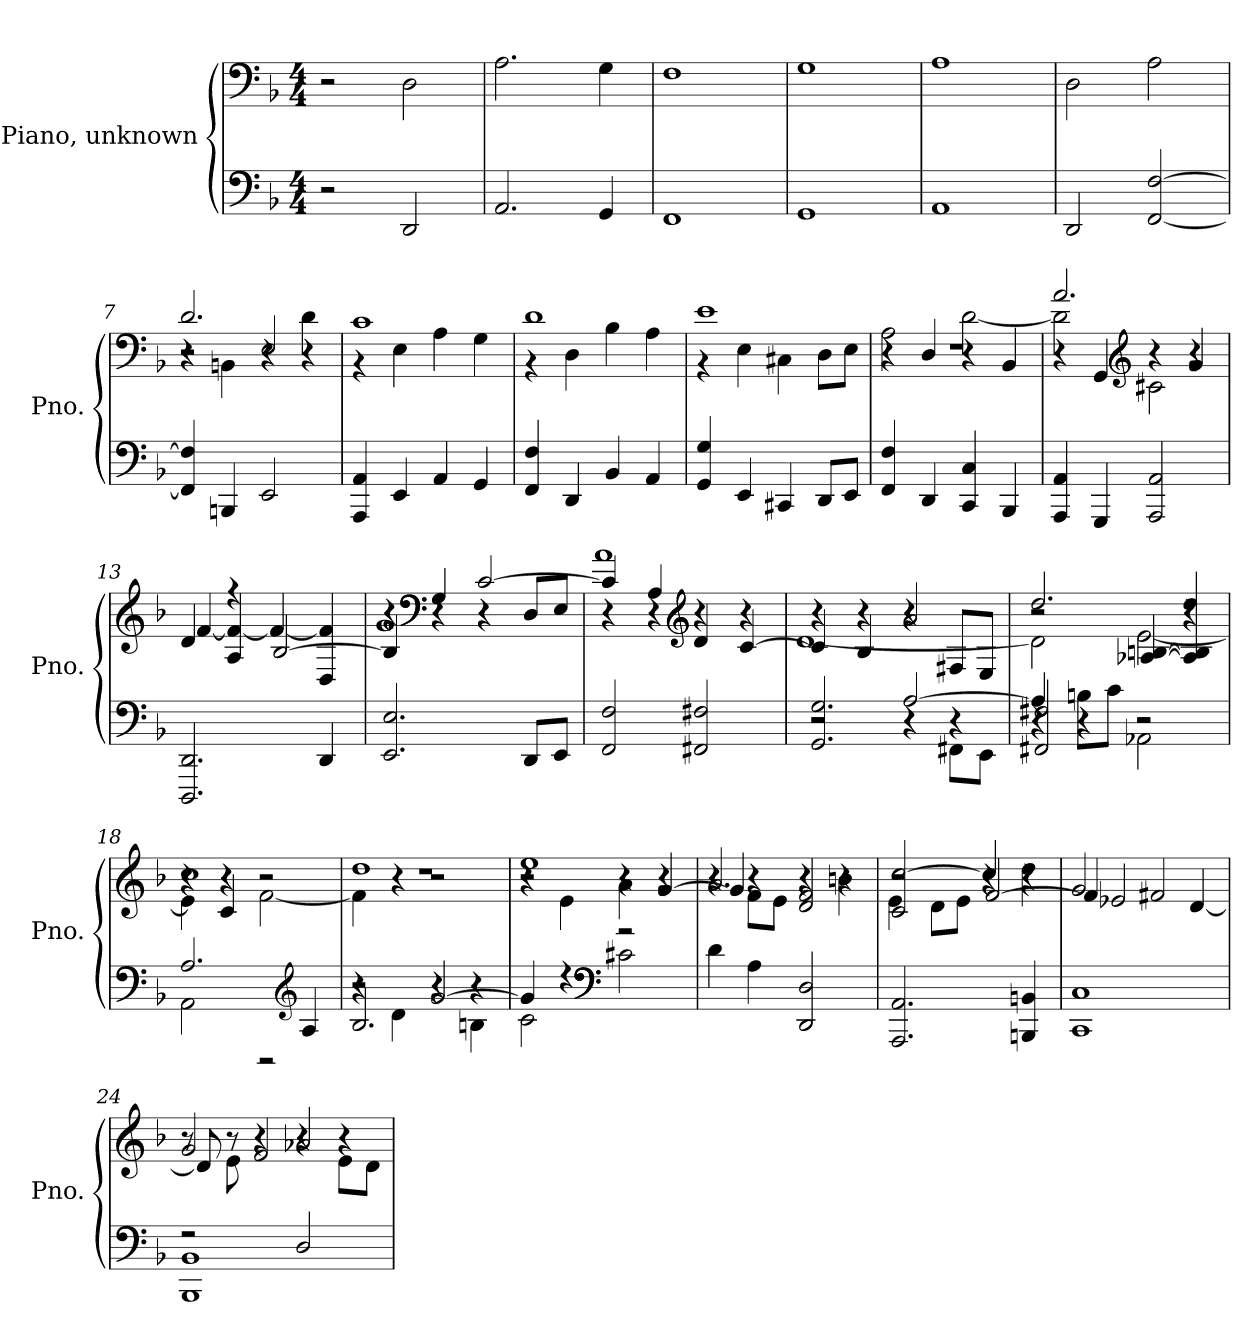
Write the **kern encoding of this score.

**kern	**kern
*part1	*part1
*staff2	*staff1
*I"Piano, unknown	*
*I'Pno.	*
*clefF4	*clefF4
*k[b-]	*k[b-]
*M4/4	*M4/4
*MM120	*MM120
=1	=1
2r	2r
2DD/	2D\
=2	=2
2.AA/	2.A\
4GG/	4G\
=3	=3
1FF	1F
=4	=4
1GG	1G
=5	=5
1AA	1A
=6	=6
2DD/	2D\
[2FF/ [2F/	2A\
=7	=7
*	*^
*	*	*^
4FF/] 4F/]	2.d/	4r	2r
4BBBn/	.	4BBn\	.
2EE/	.	4r	2E/
.	4r	4d\	.
*	*	*v	*v
=8	=8	=8
4AAA/ 4AA/	1c	4r
4EE/	.	4E\
4AA/	.	4A\
4GG/	.	4G\
=9	=9	=9
4FF/ 4F/	1d	4r
4DD/	.	4D\
4BB-/	.	4B-\
4AA/	.	4A\
=10	=10	=10
4GG/ 4G/	1e	4r
4EE/	.	4E\
4CC#X/	.	4C#X\
8DD/L	.	8D\L
8EE/J	.	8E\J
!!LO:LB:g=z
=11	=11	=11
*	*	*^
4FF/ 4F/	1r	2A\	4r
4DD/	.	.	4D/
4CC/ 4C/	.	[2d\	4r
4BBB-/	.	.	4BB-/
=12	=12	=12	=12
4AAA/ 4AA/	2.a/	2d\]	4r
4GGG/	.	.	4GG/
*	*clefG2	*	*
2AAA/ 2AA/	.	2c#X\	4r
.	4r	.	4g/
*	*	*v	*v
=13	=13	=13
2.DDD/ 2.DD/	4d/	[4f/
.	4r	4A/ 4f/_
.	[2B-/	4f/_
4DD/	.	4D/ 4f/]
=14	=14	=14
*	*	*^
2.EE/ 2.E/	4B-/]	1g	4r
*	*clefF4	*	*
.	4r	.	4G/
.	[2c/	.	4r
8DD/L	.	.	8D/L
8EE/J	.	.	8E/J
=15	=15	=15	=15
2FF/ 2F/	4c/]	1a	4r
.	4r	.	4A/
*	*clefG2	*	*
2FF#X/ 2F#X/	4r	.	4d/
.	[4c/	.	4r
!!LO:LB:g=z	!!	!!
=16	=16	=16	=16
*^	*	*	*
*	*^	*	*	*
2r	2r	2.GG/ 2.G/	4c/]	[1d	4r
.	.	.	4r	.	4B-/
[2A/	4r	.	2a/	.	4r
.	8FF#X\L	4r	.	.	8F#X/L
.	8EE\J	.	.	.	8E/J
=17	=17	=17	=17	=17	=17
4A/]	4r	2FF#X/ 2F#X/	2.dd/	2d\]	2r
4r	8Bn\L	.	.	.	.
.	8c\J	.	.	.	.
2r	2AA-X\	2r	.	[2e\	[4A-X/ [4Bn/
.	.	.	4r	.	4A-/] 4B/] 4dd/
*	*v	*v	*	*	*
=18	=18	=18	=18	=18
2.A/	2AA\	1cc	4e\]	4r
.	.	.	4r	4c/
.	2r	.	[2f\	2r
*clefG2	*	*	*	*
4A/	.	.	.	.
=19	=19	=19	=19	=19
*	*^	*	*	*
2r	4r	2.B-/	1r	4f\]	1dd
.	4d\	.	.	4r	.
[2g/	4r	.	.	2r	.
.	4Bn\	4r	.	.	.
*	*v	*v	*	*	*
=20	=20	=20	=20	=20
4g/]	2c\	1ee	4r	2r
4r	.	.	4e\	.
*clefF4	*	*	*	*
2r	2c#X\	.	4a\	4r
.	.	.	4r	[4g/
*v	*v	*	*	*
!!LO:LB:g=z	!!	!!
=21	=21	=21	=21
4d\	2.a/	4r	4g/]
4A\	.	8f\L	4r
.	.	8e\J	.
2DD/ 2D/	.	4r	2d/ 2f/
.	4r	4bn\	.
=22	=22	=22	=22
2.AAA/ 2.AA/	2c/ [2cc/	4e\	2r
.	.	8d\L	.
.	.	8e\J	.
.	4cc/]	4r	[2f/
4BBBn/ 4BBn/	4r	4dd\	.
*	*	*v	*v
=23	=23	=23
1CC 1C	2g/	4f/]
.	.	2e-X/
.	2f#X/	.
.	.	[4d/
=24	=24	=24
*^	*	*^
2r	1BBB- 1BB-	2g/	8r	8d/]
.	.	.	8e\	8r
.	.	.	4r	2f/
2D/	.	2a-X/	4r	.
.	.	.	8e\L	4r
.	.	.	8d\J	.
*v	*v	*	*	*
*	*v	*v	*v
=	=
*-	*-
